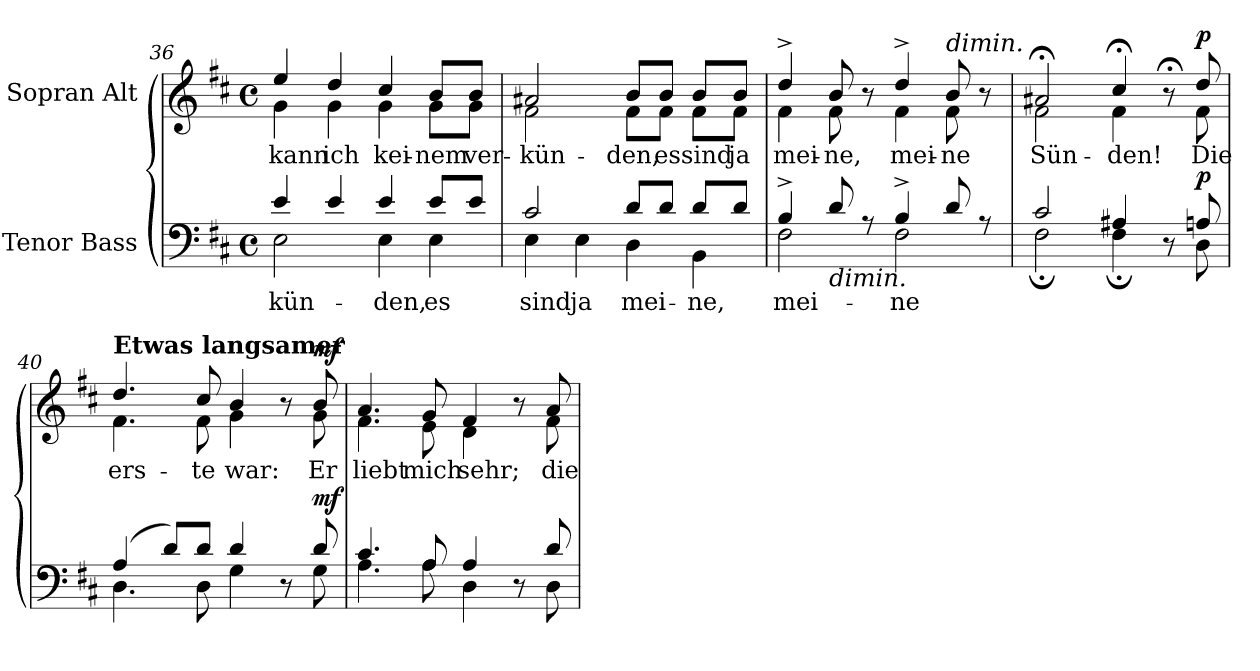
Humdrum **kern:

**kern	**text	**dynam	**kern	**text	**dynam
*part2	*part2	*part2	*part1	*part1	*part1
*staff2	*staff2	*staff2	*staff1	*staff1	*staff1
*I"Tenor Bass	*	*	*I"Sopran Alt	*	*
*clefF4	*	*	*clefG2	*	*
*k[f#c#]	*	*	*k[f#c#]	*	*
*M4/4	*	*	*M4/4	*	*
*met(c)	*	*	*met(c)	*	*
=36	=36	=36	=36	=36	=36
*^	*	*	*^	*	*
4e/	2E\	-kün-	.	4ee/	4g\	kann	.
4e/	.	.	.	4dd/	4g\	ich	.
4e/	4E\	-den,	.	4cc#/	4g\	kei-	.
8e/L	4E\	es	.	8b/L	8g\L	-nem	.
8e/J	.	.	.	8b/J	8g\J	ver-	.
!!LO:PB:g=z	!!
=37	=37	=37	=37	=37	=37	=37	=37
2c#/	4E\	sind	.	2a#X/	2f#\	-kün-	.
.	4E\	ja	.	.	.	.	.
8d/L	4D\	mei-	.	8b/L	8f#\L	-den,	.
8d/J	.	.	.	8b/J	8f#\J	es	.
8d/L	4BB\	-ne,	.	8b/L	8f#\L	sind	.
8d/J	.	.	.	8b/J	8f#\J	ja	.
=38	=38	=38	=38	=38	=38	=38	=38
4B^/	2F#\	mei-	.	4dd^/	4f#\	mei-	.
!LO:TX:b:i:t=dimin.	!	!	!	!	!	!	!
8d/	.	.	.	8b/	8f#\	-ne,	.
8rA	.	.	.	8r	8ryy	.	.
4B^/	2F#\	-ne	.	4dd^/	4f#\	mei-	.
!	!	!	!	!LO:TX:a:i:t=dimin.	!	!	!
8d/	.	.	.	8b/	8f#\	-ne	.
8rA	.	.	.	8r	8ryy	.	.
=39	=39	=39	=39	=39	=39	=39	=39
2c#/	2F#;\	.	.	2a#X;</	2f#\	Sün-	.
4A#X/	4F#;\	.	.	4cc#;</	4f#\	-den!	.
8r	8r;yy	.	.	8r;<	8ryy	.	.
!	!	!	!LO:DY:a	!	!	!	!LO:DY:a
8An/	8D\	.	p	8dd/	8f#\	Die	p
!!LO:LB:g=z	!!
=40	=40	=40	=40	=40	=40	=40	=40
!	!	!	!	!LO:TX:a:B:t=Etwas langsamer	!	!	!
(4A/	4.D\	.	.	4.dd/	4.f#\	ers-	.
8d/L)	.	.	.	.	.	.	.
8d/J	8D\	.	.	8cc#/	8f#\	-te	.
4d/	4G\	.	.	4b/	4g\	war:	.
8r	8ryy	.	.	8r	8ryy	.	.
!	!	!	!LO:DY:a	!	!	!	!LO:DY:a
8d/	8G\	.	mf	8b/	8g\	Er	mf
=41	=41	=41	=41	=41	=41	=41	=41
4.c#/	4.A\	.	.	4.a/	4.f#\	liebt	.
8A/	8A\	.	.	8g/	8e\	mich	.
4A/	4D\	.	.	4f#/	4d\	sehr;	.
8r	8ryy	.	.	8r	8ryy	.	.
8d/	8D\	.	.	8a/	8f#\	die	.
*v	*v	*	*	*	*	*	*
*	*	*	*v	*v	*	*
=	=	=	=	=	=
*-	*-	*-	*-	*-	*-
